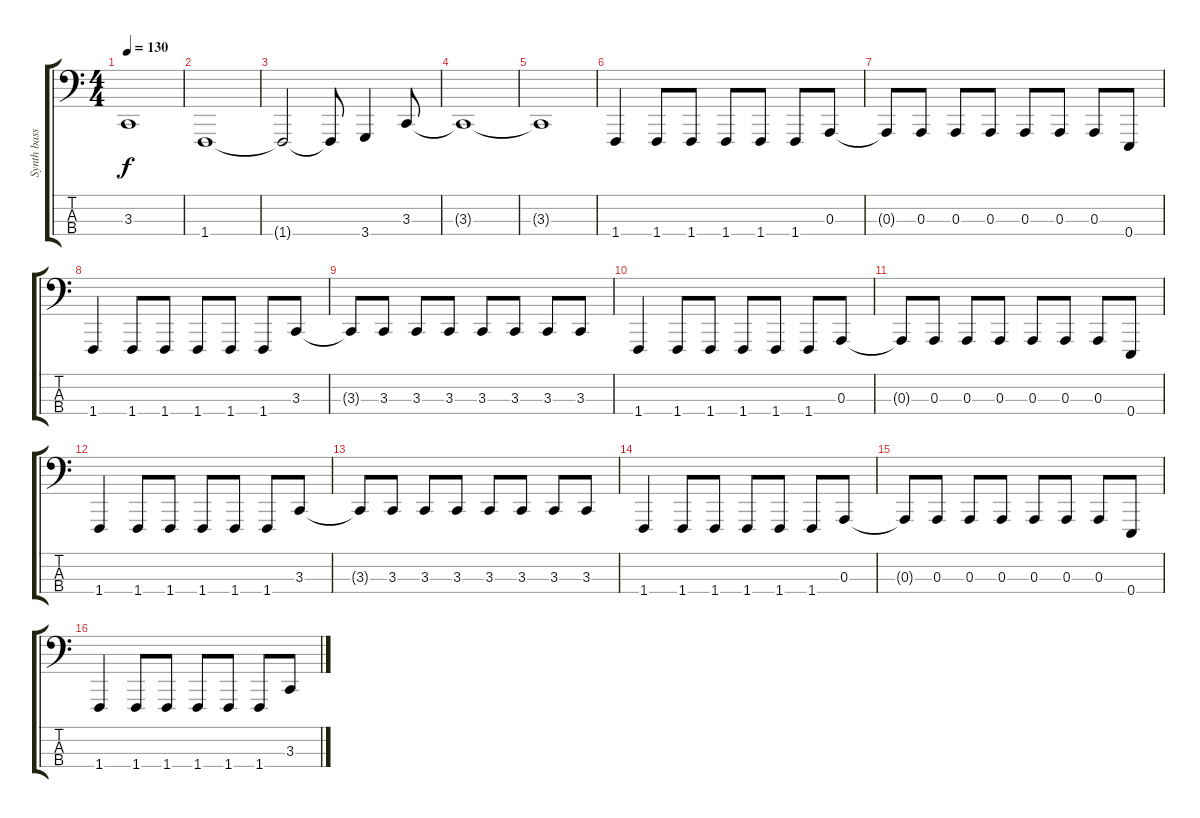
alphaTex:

\track ("Synth bass" "Synth bass") {instrument lead8bassandlead}
\staff {score tabs}
\tuning (G2 D2 A1 E1) {hide}
\ts (4 4)
\tempo 130
\clef f4
\ks c
3.3{t}.1{dy f} |
1.4.1 |
1.4{t}.2 1.4{t}.8 3.4.4 3.3.8 |
3.3{t}.1 |
3.3{t}.1 |
1.4.4 1.4.8 1.4.8 1.4.8 1.4.8 1.4.8 0.3.8 |
0.3{t}.8 0.3.8 0.3.8 0.3.8 0.3.8 0.3.8 0.3.8 0.4.8 |
1.4.4 1.4.8 1.4.8 1.4.8 1.4.8 1.4.8 3.3.8 |
3.3{t}.8 3.3.8 3.3.8 3.3.8 3.3.8 3.3.8 3.3.8 3.3.8 |
1.4.4 1.4.8 1.4.8 1.4.8 1.4.8 1.4.8 0.3.8 |
0.3{t}.8 0.3.8 0.3.8 0.3.8 0.3.8 0.3.8 0.3.8 0.4.8 |
1.4.4 1.4.8 1.4.8 1.4.8 1.4.8 1.4.8 3.3.8 |
3.3{t}.8 3.3.8 3.3.8 3.3.8 3.3.8 3.3.8 3.3.8 3.3.8 |
1.4.4 1.4.8 1.4.8 1.4.8 1.4.8 1.4.8 0.3.8 |
0.3{t}.8 0.3.8 0.3.8 0.3.8 0.3.8 0.3.8 0.3.8 0.4.8 |
1.4.4 1.4.8 1.4.8 1.4.8 1.4.8 1.4.8 3.3.8
